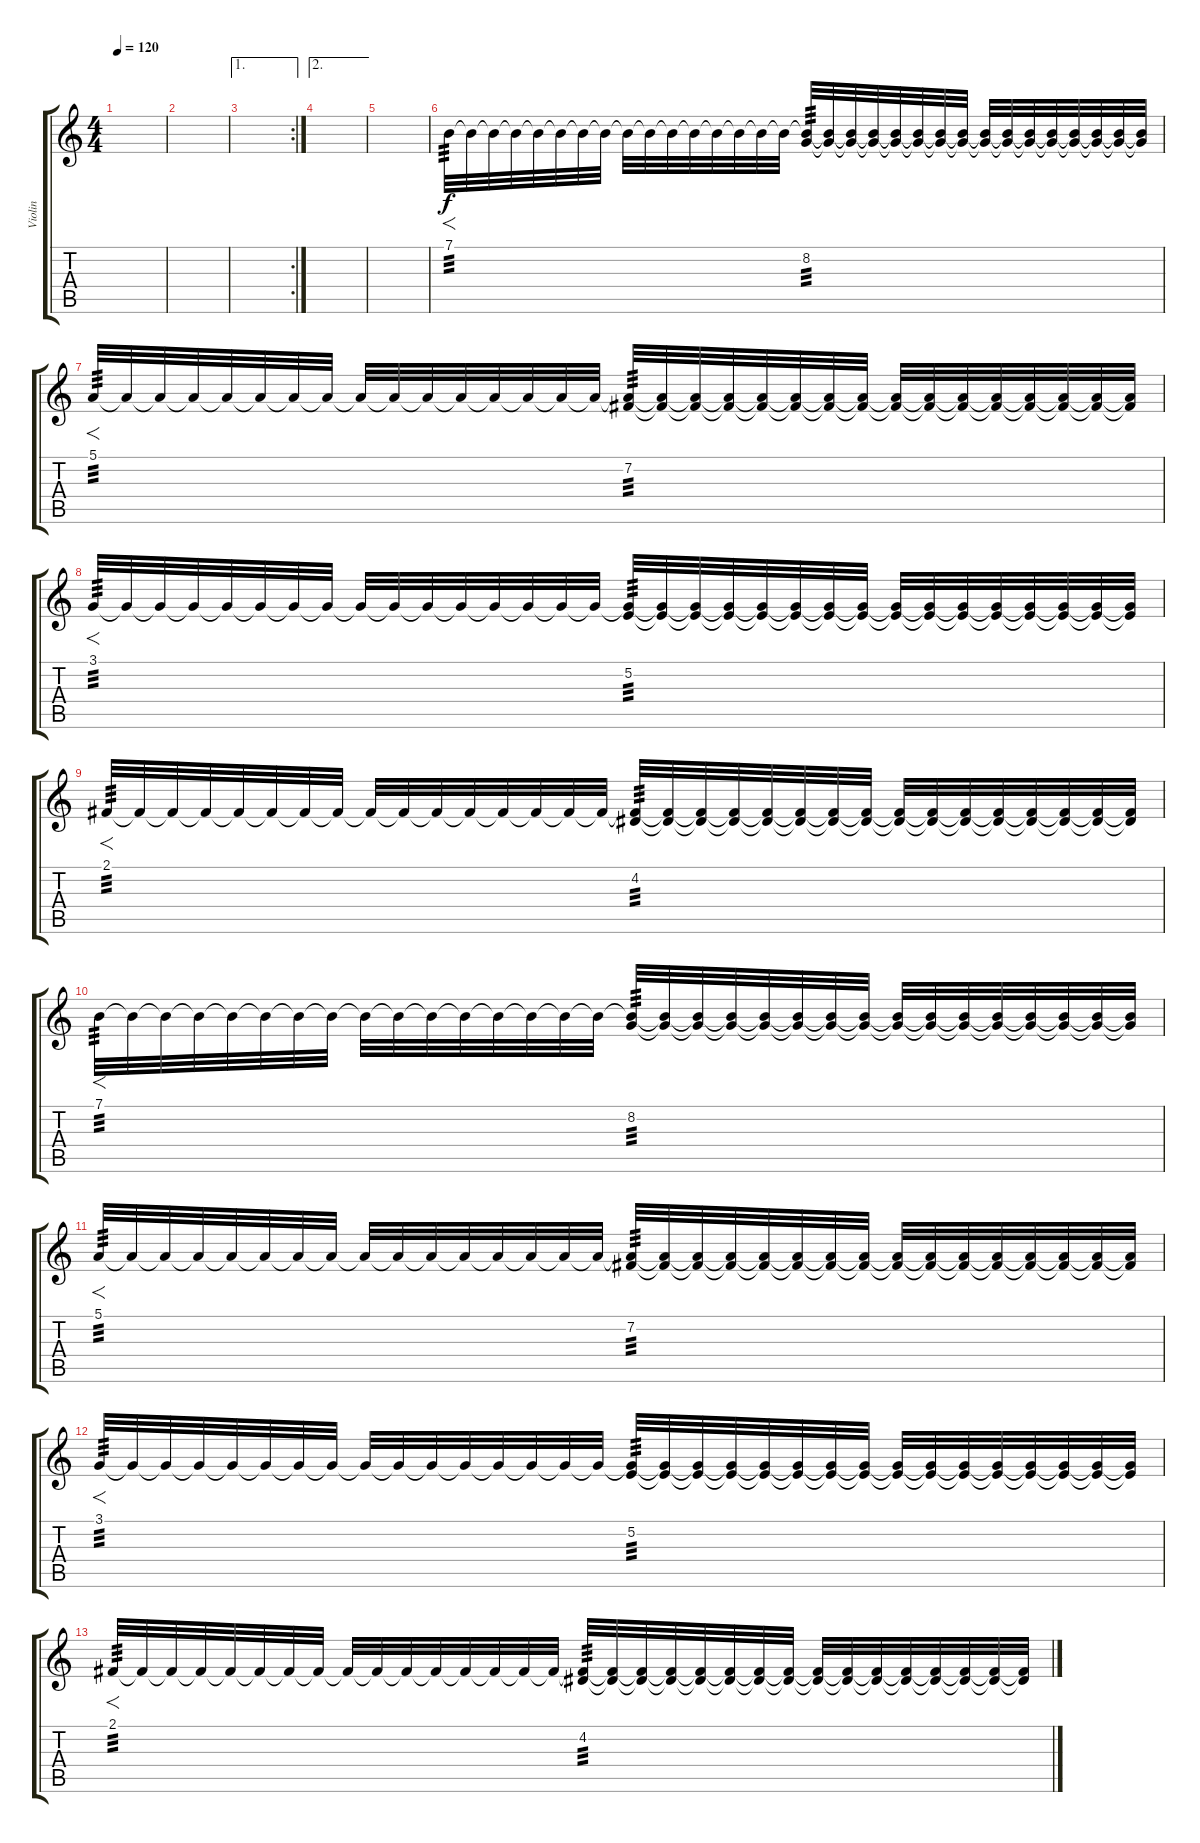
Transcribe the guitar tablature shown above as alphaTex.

\track ("Violin" "Violin") {instrument violin}
\staff {score tabs}
\tuning (E4 B3 G3 D3 A2 E2) {hide}
\ts (4 4)
\tempo 120
\clef g2
\ks c
|
|
\ae 1
\rc 2
|
\ae 2
|
|
7.1.32{f tp 3} 7.1{t}.32 7.1{t}.32 7.1{t}.32 7.1{t}.32 7.1{t}.32 7.1{t}.32 7.1{t}.32 7.1{t}.32 7.1{t}.32 7.1{t}.32 7.1{t}.32 7.1{t}.32 7.1{t}.32 7.1{t}.32 7.1{t}.32 (7.1{t} 8.2).32{tp 3} (7.1{t} 8.2{t}).32 (7.1{t} 8.2{t}).32 (7.1{t} 8.2{t}).32 (7.1{t} 8.2{t}).32 (7.1{t} 8.2{t}).32 (7.1{t} 8.2{t}).32 (7.1{t} 8.2{t}).32 (7.1{t} 8.2{t}).32 (7.1{t} 8.2{t}).32 (7.1{t} 8.2{t}).32 (7.1{t} 8.2{t}).32 (7.1{t} 8.2{t}).32 (7.1{t} 8.2{t}).32 (7.1{t} 8.2{t}).32 (7.1{t} 8.2{t}).32 |
5.1.32{f tp 3} 5.1{t}.32 5.1{t}.32 5.1{t}.32 5.1{t}.32 5.1{t}.32 5.1{t}.32 5.1{t}.32 5.1{t}.32 5.1{t}.32 5.1{t}.32 5.1{t}.32 5.1{t}.32 5.1{t}.32 5.1{t}.32 5.1{t}.32 (5.1{t} 7.2).32{tp 3} (5.1{t} 7.2{t}).32 (5.1{t} 7.2{t}).32 (5.1{t} 7.2{t}).32 (5.1{t} 7.2{t}).32 (5.1{t} 7.2{t}).32 (5.1{t} 7.2{t}).32 (5.1{t} 7.2{t}).32 (5.1{t} 7.2{t}).32 (5.1{t} 7.2{t}).32 (5.1{t} 7.2{t}).32 (5.1{t} 7.2{t}).32 (5.1{t} 7.2{t}).32 (5.1{t} 7.2{t}).32 (5.1{t} 7.2{t}).32 (5.1{t} 7.2{t}).32 |
3.1.32{f tp 3} 3.1{t}.32 3.1{t}.32 3.1{t}.32 3.1{t}.32 3.1{t}.32 3.1{t}.32 3.1{t}.32 3.1{t}.32 3.1{t}.32 3.1{t}.32 3.1{t}.32 3.1{t}.32 3.1{t}.32 3.1{t}.32 3.1{t}.32 (3.1{t} 5.2).32{tp 3} (3.1{t} 5.2{t}).32 (3.1{t} 5.2{t}).32 (3.1{t} 5.2{t}).32 (3.1{t} 5.2{t}).32 (3.1{t} 5.2{t}).32 (3.1{t} 5.2{t}).32 (3.1{t} 5.2{t}).32 (3.1{t} 5.2{t}).32 (3.1{t} 5.2{t}).32 (3.1{t} 5.2{t}).32 (3.1{t} 5.2{t}).32 (3.1{t} 5.2{t}).32 (3.1{t} 5.2{t}).32 (3.1{t} 5.2{t}).32 (3.1{t} 5.2{t}).32 |
2.1.32{f tp 3} 2.1{t}.32 2.1{t}.32 2.1{t}.32 2.1{t}.32 2.1{t}.32 2.1{t}.32 2.1{t}.32 2.1{t}.32 2.1{t}.32 2.1{t}.32 2.1{t}.32 2.1{t}.32 2.1{t}.32 2.1{t}.32 2.1{t}.32 (2.1{t} 4.2).32{tp 3} (2.1{t} 4.2{t}).32 (2.1{t} 4.2{t}).32 (2.1{t} 4.2{t}).32 (2.1{t} 4.2{t}).32 (2.1{t} 4.2{t}).32 (2.1{t} 4.2{t}).32 (2.1{t} 4.2{t}).32 (2.1{t} 4.2{t}).32 (2.1{t} 4.2{t}).32 (2.1{t} 4.2{t}).32 (2.1{t} 4.2{t}).32 (2.1{t} 4.2{t}).32 (2.1{t} 4.2{t}).32 (2.1{t} 4.2{t}).32 (2.1{t} 4.2{t}).32 |
7.1.32{f tp 3} 7.1{t}.32 7.1{t}.32 7.1{t}.32 7.1{t}.32 7.1{t}.32 7.1{t}.32 7.1{t}.32 7.1{t}.32 7.1{t}.32 7.1{t}.32 7.1{t}.32 7.1{t}.32 7.1{t}.32 7.1{t}.32 7.1{t}.32 (7.1{t} 8.2).32{tp 3} (7.1{t} 8.2{t}).32 (7.1{t} 8.2{t}).32 (7.1{t} 8.2{t}).32 (7.1{t} 8.2{t}).32 (7.1{t} 8.2{t}).32 (7.1{t} 8.2{t}).32 (7.1{t} 8.2{t}).32 (7.1{t} 8.2{t}).32 (7.1{t} 8.2{t}).32 (7.1{t} 8.2{t}).32 (7.1{t} 8.2{t}).32 (7.1{t} 8.2{t}).32 (7.1{t} 8.2{t}).32 (7.1{t} 8.2{t}).32 (7.1{t} 8.2{t}).32 |
5.1.32{f tp 3} 5.1{t}.32 5.1{t}.32 5.1{t}.32 5.1{t}.32 5.1{t}.32 5.1{t}.32 5.1{t}.32 5.1{t}.32 5.1{t}.32 5.1{t}.32 5.1{t}.32 5.1{t}.32 5.1{t}.32 5.1{t}.32 5.1{t}.32 (5.1{t} 7.2).32{tp 3} (5.1{t} 7.2{t}).32 (5.1{t} 7.2{t}).32 (5.1{t} 7.2{t}).32 (5.1{t} 7.2{t}).32 (5.1{t} 7.2{t}).32 (5.1{t} 7.2{t}).32 (5.1{t} 7.2{t}).32 (5.1{t} 7.2{t}).32 (5.1{t} 7.2{t}).32 (5.1{t} 7.2{t}).32 (5.1{t} 7.2{t}).32 (5.1{t} 7.2{t}).32 (5.1{t} 7.2{t}).32 (5.1{t} 7.2{t}).32 (5.1{t} 7.2{t}).32 |
3.1.32{f tp 3} 3.1{t}.32 3.1{t}.32 3.1{t}.32 3.1{t}.32 3.1{t}.32 3.1{t}.32 3.1{t}.32 3.1{t}.32 3.1{t}.32 3.1{t}.32 3.1{t}.32 3.1{t}.32 3.1{t}.32 3.1{t}.32 3.1{t}.32 (3.1{t} 5.2).32{tp 3} (3.1{t} 5.2{t}).32 (3.1{t} 5.2{t}).32 (3.1{t} 5.2{t}).32 (3.1{t} 5.2{t}).32 (3.1{t} 5.2{t}).32 (3.1{t} 5.2{t}).32 (3.1{t} 5.2{t}).32 (3.1{t} 5.2{t}).32 (3.1{t} 5.2{t}).32 (3.1{t} 5.2{t}).32 (3.1{t} 5.2{t}).32 (3.1{t} 5.2{t}).32 (3.1{t} 5.2{t}).32 (3.1{t} 5.2{t}).32 (3.1{t} 5.2{t}).32 |
2.1.32{f tp 3} 2.1{t}.32 2.1{t}.32 2.1{t}.32 2.1{t}.32 2.1{t}.32 2.1{t}.32 2.1{t}.32 2.1{t}.32 2.1{t}.32 2.1{t}.32 2.1{t}.32 2.1{t}.32 2.1{t}.32 2.1{t}.32 2.1{t}.32 (2.1{t} 4.2).32{tp 3} (2.1{t} 4.2{t}).32 (2.1{t} 4.2{t}).32 (2.1{t} 4.2{t}).32 (2.1{t} 4.2{t}).32 (2.1{t} 4.2{t}).32 (2.1{t} 4.2{t}).32 (2.1{t} 4.2{t}).32 (2.1{t} 4.2{t}).32 (2.1{t} 4.2{t}).32 (2.1{t} 4.2{t}).32 (2.1{t} 4.2{t}).32 (2.1{t} 4.2{t}).32 (2.1{t} 4.2{t}).32 (2.1{t} 4.2{t}).32 (2.1{t} 4.2{t}).32
